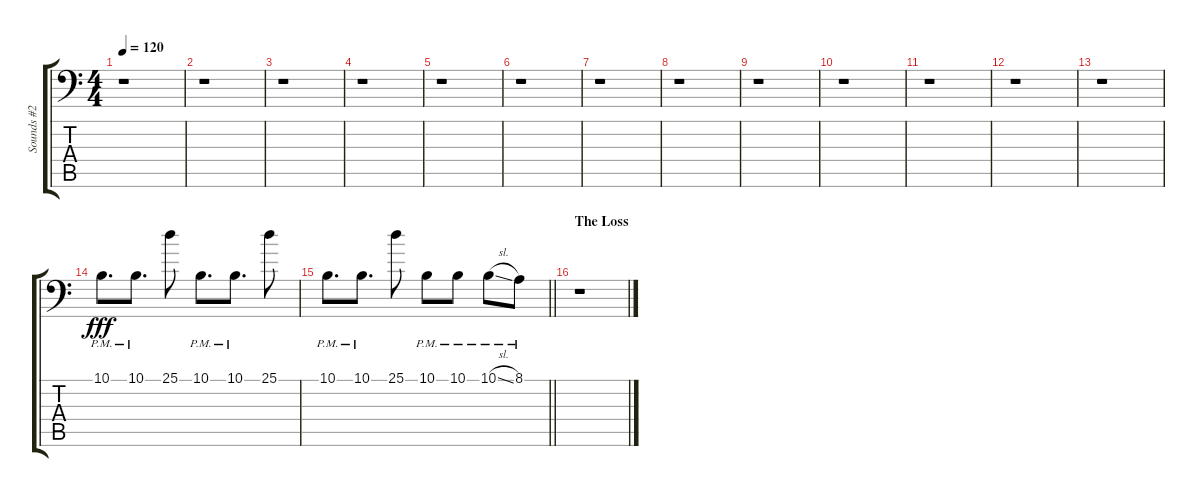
\track ("Sounds #2" "Sounds #2") {instrument lead1square}
\staff {score tabs}
\tuning (Db3 Ab2 E2 B1 Gb1 B0) {hide}
\ts (4 4)
\tempo 120
\clef f4
\ks c
r.1{dy fff} |
r.1 |
r.1 |
r.1 |
r.1 |
r.1 |
r.1 |
r.1 |
r.1 |
r.1 |
r.1 |
r.1 |
r.1 |
10.1{pm}.8{d} 10.1{pm}.8{d} 25.1.8 10.1{pm}.8{d} 10.1{pm}.8{d} 25.1.8 |
\barLineRight lightlight
10.1{pm}.8{d} 10.1{pm}.8{d} 25.1.8 10.1{pm}.8 10.1{pm}.8 10.1{sl pm}.8 8.1{pm}.8 |
\section ("" "The Loss")
r.1
